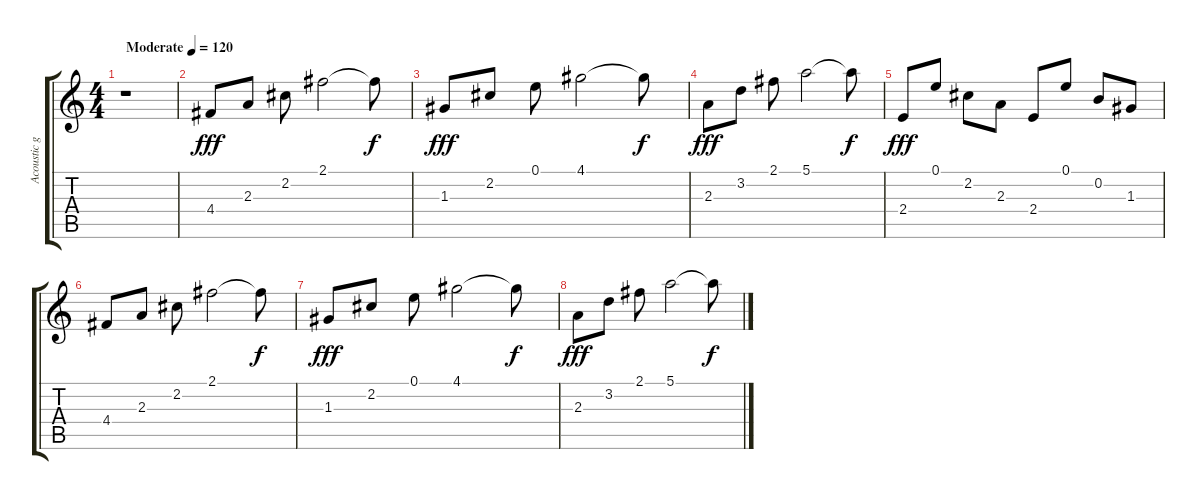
\track ("Acoustic guitar" "Acoustic g") {instrument acousticguitarsteel}
\staff {score tabs}
\tuning (E4 B3 G3 D3 A2 E2) {hide}
\ts (4 4)
\tempo (120 "Moderate")
\clef g2
\ks c
r.1{dy fff instrument acousticguitarsteel} |
4.4.8 2.3.8 2.2.8 2.1.2 2.1{t}.8{dy f} |
1.3.8{dy fff} 2.2.8 0.1.8 4.1.2 4.1{t}.8{dy f} |
2.3.8{dy fff} 3.2.8 2.1.8 5.1.2 5.1{t}.8{dy f} |
2.4.8{dy fff} 0.1.8 2.2.8 2.3.8 2.4.8 0.1.8 0.2.8 1.3.8 |
4.4.8 2.3.8 2.2.8 2.1.2 2.1{t}.8{dy f} |
1.3.8{dy fff} 2.2.8 0.1.8 4.1.2 4.1{t}.8{dy f} |
2.3.8{dy fff} 3.2.8 2.1.8 5.1.2 5.1{t}.8{dy f}
